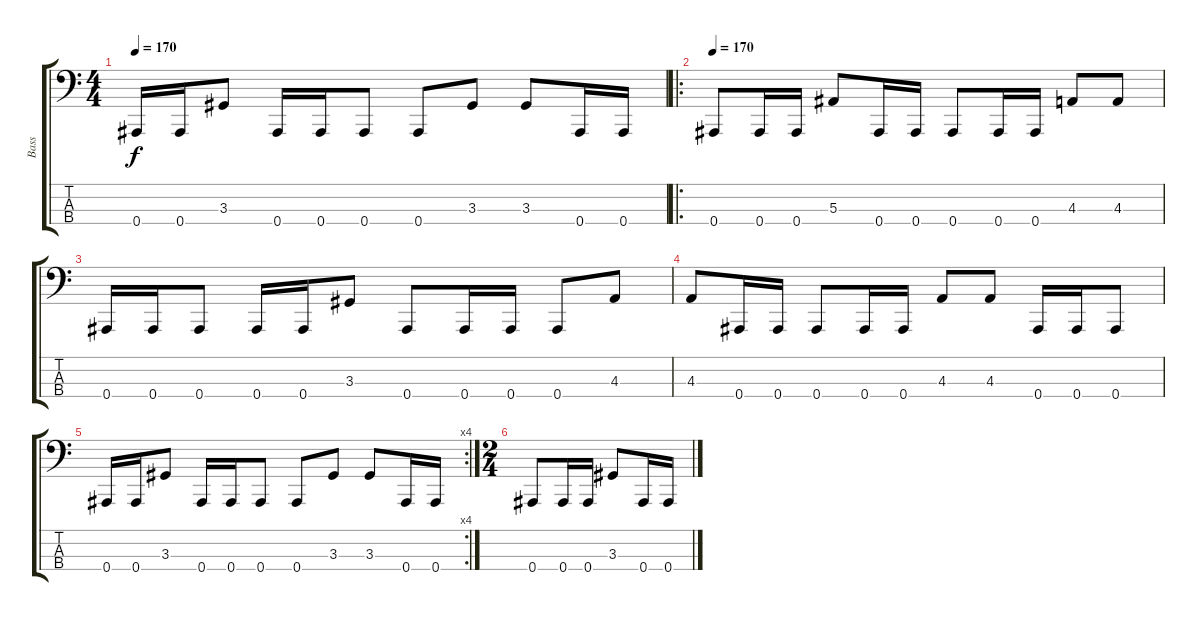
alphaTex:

\track ("Bass" "Bass") {instrument electricbassfinger}
\staff {score tabs}
\tuning (Eb2 Bb1 F1 Bb0) {hide}
\ts (4 4)
\tempo 170
\clef f4
\ks c
0.4.16{dy f} 0.4.16 3.3.8 0.4.16 0.4.16 0.4.8 0.4.8 3.3.8 3.3.8 0.4.16 0.4.16 |
\ro
\tempo 170
0.4.8 0.4.16 0.4.16 5.3.8 0.4.16 0.4.16 0.4.8 0.4.16 0.4.16 4.3.8 4.3.8 |
0.4.16 0.4.16 0.4.8 0.4.16 0.4.16 3.3.8 0.4.8 0.4.16 0.4.16 0.4.8 4.3.8 |
4.3.8 0.4.16 0.4.16 0.4.8 0.4.16 0.4.16 4.3.8 4.3.8 0.4.16 0.4.16 0.4.8 |
\rc 4
0.4.16 0.4.16 3.3.8 0.4.16 0.4.16 0.4.8 0.4.8 3.3.8 3.3.8 0.4.16 0.4.16 |
\ts (2 4)
0.4.8 0.4.16 0.4.16 3.3.8 0.4.16 0.4.16
